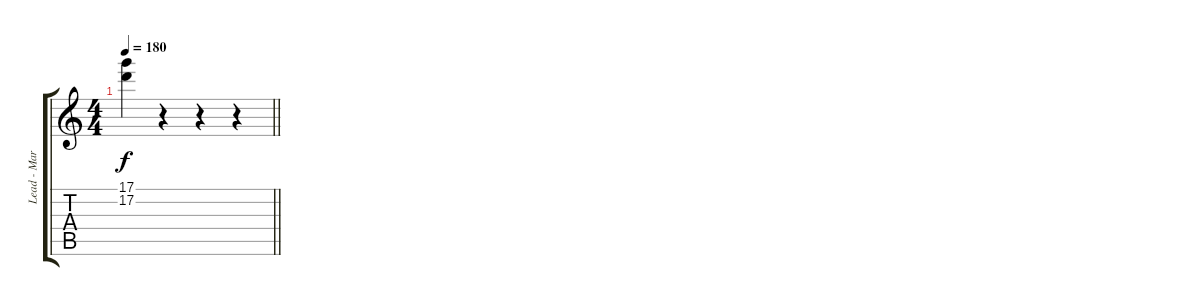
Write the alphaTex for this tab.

\track ("Lead - Martin Sweet" "Lead - Mar") {instrument overdrivenguitar}
\staff {score tabs}
\tuning (D4 A3 F3 C3 G2 D2) {hide}
\ts (4 4)
\tempo 180
\clef g2
\barLineRight lightlight
\ks c
(17.1 17.2).4{dy f} r.4 r.4 r.4
